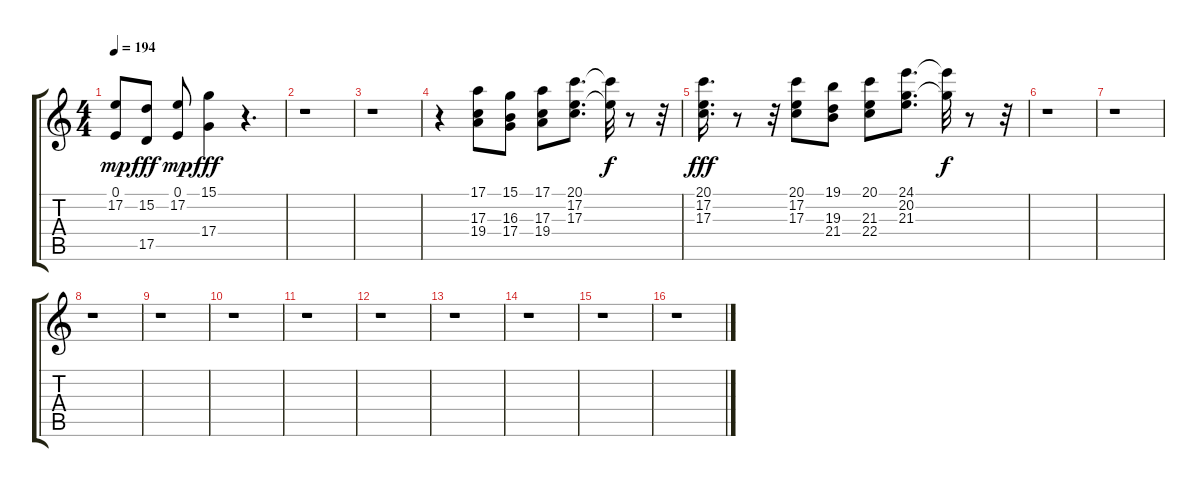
\track "" {instrument trumpet}
\staff {score tabs}
\tuning (E4 B3 G3 D3 A2 E2) {hide}
\ts (4 4)
\tempo 194
\clef g2
\ks c
(0.1 17.2).8{dy mp} (15.2 17.5).8{dy fff} (0.1 17.2).8{dy mp} (15.1 17.4).4{dy fff} r.4{d} |
r.1 |
r.1 |
r.4 (17.1 17.3 19.4).8 (15.1 16.3 17.4).8 (17.1 17.3 19.4).8 (20.1 17.2 17.3).8{d} (20.1{t} 17.2{t}).32{dy f} r.8 r.32 |
(20.1 17.2 17.3).16{d dy fff} r.8 r.32 (20.1 17.2 17.3).8 (19.1 19.3 21.4).8 (20.1 21.3 22.4).8 (24.1 20.2 21.3).8{d} (24.1{t} 20.2{t}).32{dy f} r.8 r.32 |
r.1 |
r.1 |
r.1 |
r.1 |
r.1 |
r.1 |
r.1 |
r.1 |
r.1 |
r.1 |
r.1
